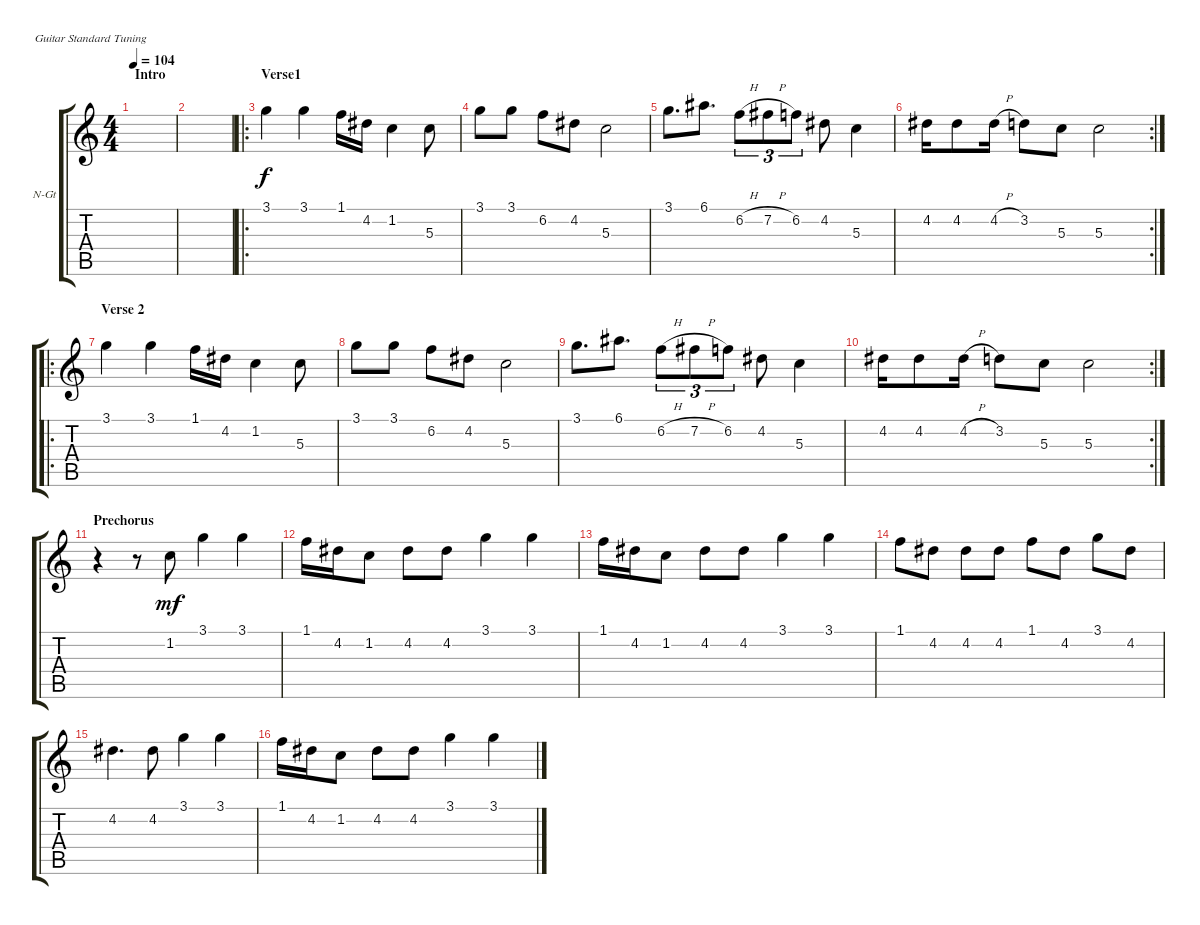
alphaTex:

\defaultSystemsLayout 4
\bracketExtendMode groupsimilarinstruments
\firstSystemTrackNameOrientation horizontal
\otherSystemsTrackNameOrientation horizontal
\track ("Nylon Guitar" "N-Gt") {instrument acousticguitarnylon}
\staff {score tabs}
\tuning (E4 B3 G3 D3 A2 E2)
\ts (4 4)
\section ("" "Intro")
\tempo 104
\clef g2
\ks c
|
|
\ro
\section ("" "Verse1")
3.1.4 3.1.4 1.1.16 4.2.16 1.2.4 5.3.8 |
3.1.8 3.1.8 6.2.8 4.2.8 5.3.2 |
3.1.8{d} 6.1.8{d} 6.2{h}.8{tu (3 2)} 7.2{h}.8{tu (3 2)} 6.2.8{tu (3 2)} 4.2.8 5.3.4 |
\rc 2
4.2.16 4.2.8 4.2{h}.16 3.2.8 5.3.8 5.3.2 |
\ro
\section ("" "Verse 2")
3.1.4 3.1.4 1.1.16 4.2.16 1.2.4 5.3.8 |
3.1.8 3.1.8 6.2.8 4.2.8 5.3.2 |
3.1.8{d} 6.1.8{d} 6.2{h}.8{tu (3 2)} 7.2{h}.8{tu (3 2)} 6.2.8{tu (3 2)} 4.2.8 5.3.4 |
\rc 2
4.2.16 4.2.8 4.2{h}.16 3.2.8 5.3.8 5.3.2 |
\section ("" "Prechorus")
r.4 r.8 1.2.8{dy mf} 3.1.4 3.1.4 |
1.1.16 4.2.16 1.2.8 4.2.8 4.2.8 3.1.4 3.1.4 |
1.1.16 4.2.16 1.2.8 4.2.8 4.2.8 3.1.4 3.1.4 |
1.1.8 4.2.8 4.2.8 4.2.8 1.1.8 4.2.8 3.1.8 4.2.8 |
4.2.4{d} 4.2.8 3.1.4 3.1.4 |
1.1.16 4.2.16 1.2.8 4.2.8 4.2.8 3.1.4 3.1.4
